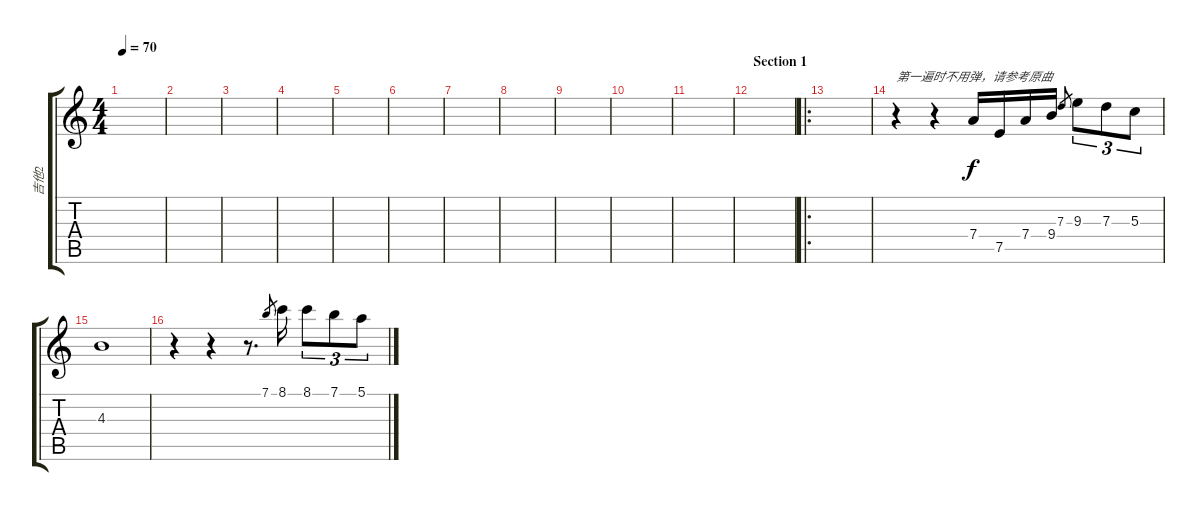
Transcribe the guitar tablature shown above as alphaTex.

\track ("吉他2" "吉他2") {instrument acousticguitarsteel}
\staff {score tabs}
\tuning (E4 B3 G3 D3 A2 E2) {hide}
\ts (4 4)
\tempo 70
\clef g2
\ks c
|
|
|
|
|
|
|
|
|
|
|
\section ("" "Section 1")
|
\ro
|
r.4{txt "第一遍时不用弹，请参考原曲"} r.4 7.4.16 7.5.16 7.4.16 9.4.16 7.3.8{gr} 9.3.8{tu (3 2)} 7.3.8{tu (3 2)} 5.3.8{tu (3 2)} |
4.3.1 |
r.4 r.4 r.8{d} 7.1.8{gr} 8.1.16 8.1.8{tu (3 2)} 7.1.8{tu (3 2)} 5.1.8{tu (3 2)}
